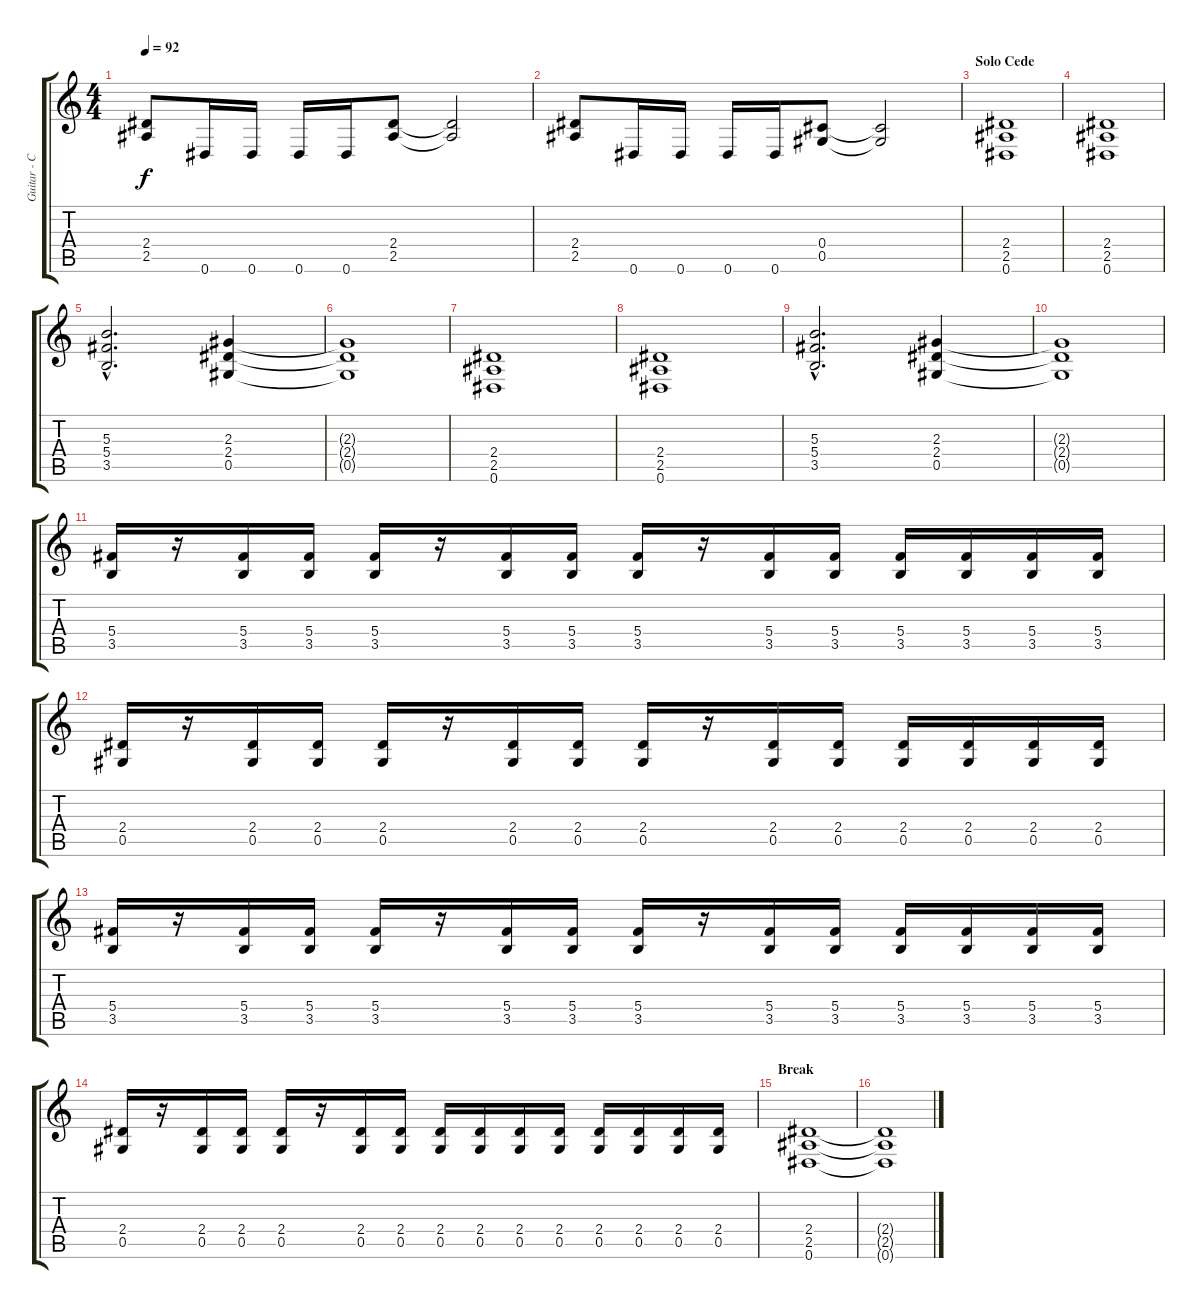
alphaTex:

\track ("Guitar - Chris Bay" "Guitar - C") {instrument distortionguitar}
\staff {score tabs}
\tuning (Eb4 Bb3 Gb3 Db3 Ab2 Eb2) {hide}
\ts (4 4)
\tempo 92
\clef g2
\ks c
(2.4 2.5).8{dy f} 0.6.16 0.6.16 0.6.16 0.6.16 (2.4 2.5).8 (2.4{t} 2.5{t}).2 |
(2.4 2.5).8 0.6.16 0.6.16 0.6.16 0.6.16 (0.4 0.5).8 (0.4{t} 0.5{t}).2 |
\section ("" "Solo Cede")
(2.4 2.5 0.6).1 |
(2.4 2.5 0.6).1 |
(5.3{hac} 5.4{hac} 3.5{hac}).2{d} (2.3 2.4 0.5).4 |
(2.3{t} 2.4{t} 0.5{t}).1 |
(2.4 2.5 0.6).1 |
(2.4 2.5 0.6).1 |
(5.3{hac} 5.4{hac} 3.5{hac}).2{d} (2.3 2.4 0.5).4 |
(2.3{t} 2.4{t} 0.5{t}).1 |
(5.4 3.5).16 r.16 (5.4 3.5).16 (5.4 3.5).16 (5.4 3.5).16 r.16 (5.4 3.5).16 (5.4 3.5).16 (5.4 3.5).16 r.16 (5.4 3.5).16 (5.4 3.5).16 (5.4 3.5).16 (5.4 3.5).16 (5.4 3.5).16 (5.4 3.5).16 |
(2.4 0.5).16 r.16 (2.4 0.5).16 (2.4 0.5).16 (2.4 0.5).16 r.16 (2.4 0.5).16 (2.4 0.5).16 (2.4 0.5).16 r.16 (2.4 0.5).16 (2.4 0.5).16 (2.4 0.5).16 (2.4 0.5).16 (2.4 0.5).16 (2.4 0.5).16 |
(5.4 3.5).16 r.16 (5.4 3.5).16 (5.4 3.5).16 (5.4 3.5).16 r.16 (5.4 3.5).16 (5.4 3.5).16 (5.4 3.5).16 r.16 (5.4 3.5).16 (5.4 3.5).16 (5.4 3.5).16 (5.4 3.5).16 (5.4 3.5).16 (5.4 3.5).16 |
(2.4 0.5).16 r.16 (2.4 0.5).16 (2.4 0.5).16 (2.4 0.5).16 r.16 (2.4 0.5).16 (2.4 0.5).16 (2.4 0.5).16 (2.4 0.5).16 (2.4 0.5).16 (2.4 0.5).16 (2.4 0.5).16 (2.4 0.5).16 (2.4 0.5).16 (2.4 0.5).16 |
\section ("" "Break")
(2.4 2.5 0.6).1 |
(2.4{t} 2.5{t} 0.6{t}).1
